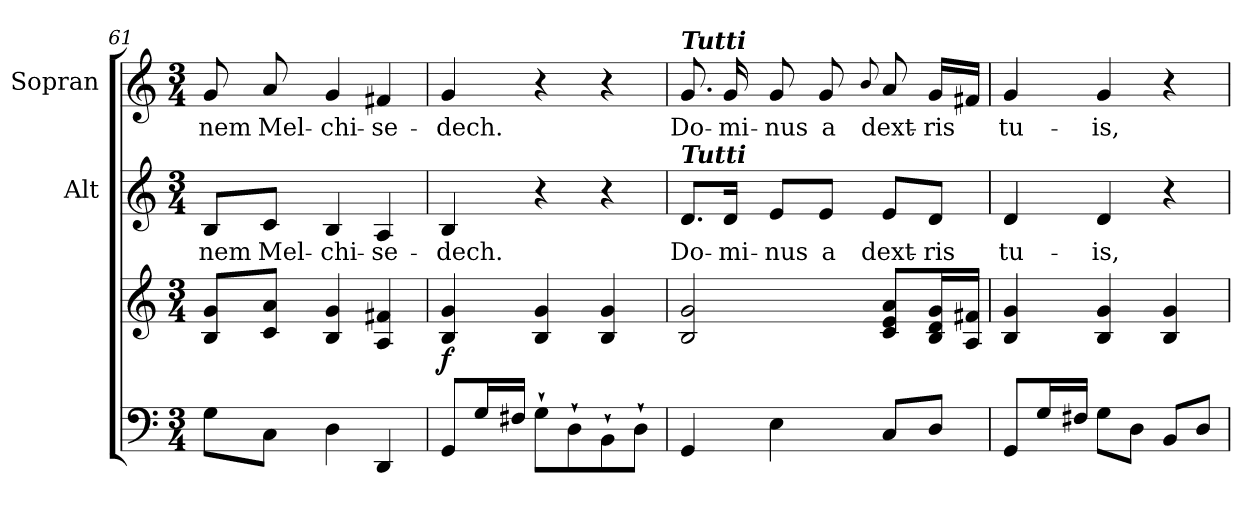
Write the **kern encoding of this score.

**kern	**kern	**dynam	**kern	**text	**kern	**text
*part3	*part3	*part3	*part2	*part2	*part1	*part1
*staff4	*staff3	*staff3/4	*staff2	*staff2	*staff1	*staff1
*	*	*	*I"Alt	*	*I"Sopran	*
*	*	*	*I'A.	*	*I'S.	*
*clefF4	*clefG2	*	*clefG2	*	*clefG2	*
*k[]	*k[]	*	*k[]	*	*k[]	*
*C:	*C:	*	*C:	*	*C:	*
*M3/4	*M3/4	*	*M3/4	*	*M3/4	*
=61	=61	=61	=61	=61	=61	=61
!	!	!	!	!LO:LY:b	!	!LO:LY:b
8G\L	8B/ 8g/L	.	8B/L	-nem	8g/	-nem
!	!	!	!	!LO:LY:b	!	!LO:LY:b
8C\J	8c/ 8a/J	.	8c/J	Mel-	8a/	Mel-
!	!	!	!	!LO:LY:b	!	!LO:LY:b
4D\	4B/ 4g/	.	4B/	-chi-	4g/	-chi-
!	!	!	!	!LO:LY:b	!	!LO:LY:b
4DD/	4A/ 4f#X/	.	4A/	-se-	4f#X/	-se-
=62	=62	=62	=62	=62	=62	=62
!	!	!LO:DY:b	!	!LO:LY:b	!	!LO:LY:b
8GG/L	4B/ 4g/	f	4B/	-dech.	4g/	-dech.
16G/L	.	.	.	.	.	.
16F#X/JJ	.	.	.	.	.	.
8G`>\L	4B/ 4g/	.	4r	.	4r	.
8D`>\	.	.	.	.	.	.
8BB`>\	4B/ 4g/	.	4r	.	4r	.
8D`>\J	.	.	.	.	.	.
=63	=63	=63	=63	=63	=63	=63
!	!	!	!	!	!LO:TX:a:Bi:t=Tutti	!
!	!	!	!LO:TX:a:Bi:t=Tutti	!	!	!
!	!	!	!	!LO:LY:b	!	!LO:LY:b
4GG/	2B/ 2g/	.	8.d/L	Do-	8.g/	Do-
!	!	!	!	!LO:LY:b	!	!LO:LY:b
.	.	.	16d/Jk	-mi-	16g/	-mi-
!	!	!	!	!LO:LY:b	!	!LO:LY:b
4E\	.	.	8e/L	-nus	8g/	-nus
!	!	!	!	!LO:LY:b	!	!LO:LY:b
.	.	.	8e/J	a	8g/	a
.	.	.	.	.	8qqb/	.
!	!	!	!	!LO:LY:b	!	!LO:LY:b
8C/L	8c/ 8e/ 8a/L	.	8e/L	dext-	8a/	dext-
!	!	!	!	!LO:LY:b	!	!LO:LY:b
8D/J	16B/ 16d/ 16g/L	.	8d/J	-ris	16g/LL	-ris
.	16A/ 16f#X/JJ	.	.	.	16f#X/JJ	.
!!LO:LB:g=z
=64	=64	=64	=64	=64	=64	=64
!	!	!	!	!LO:LY:b	!	!LO:LY:b
8GG/L	4B/ 4g/	.	4d/	tu-	4g/	tu-
16G/L	.	.	.	.	.	.
16F#X/JJ	.	.	.	.	.	.
!	!	!	!	!LO:LY:b	!	!LO:LY:b
8G\L	4B/ 4g/	.	4d/	-is,	4g/	-is,
8D\J	.	.	.	.	.	.
8BB/L	4B/ 4g/	.	4r	.	4r	.
8D/J	.	.	.	.	.	.
=	=	=	=	=	=	=
*-	*-	*-	*-	*-	*-	*-
